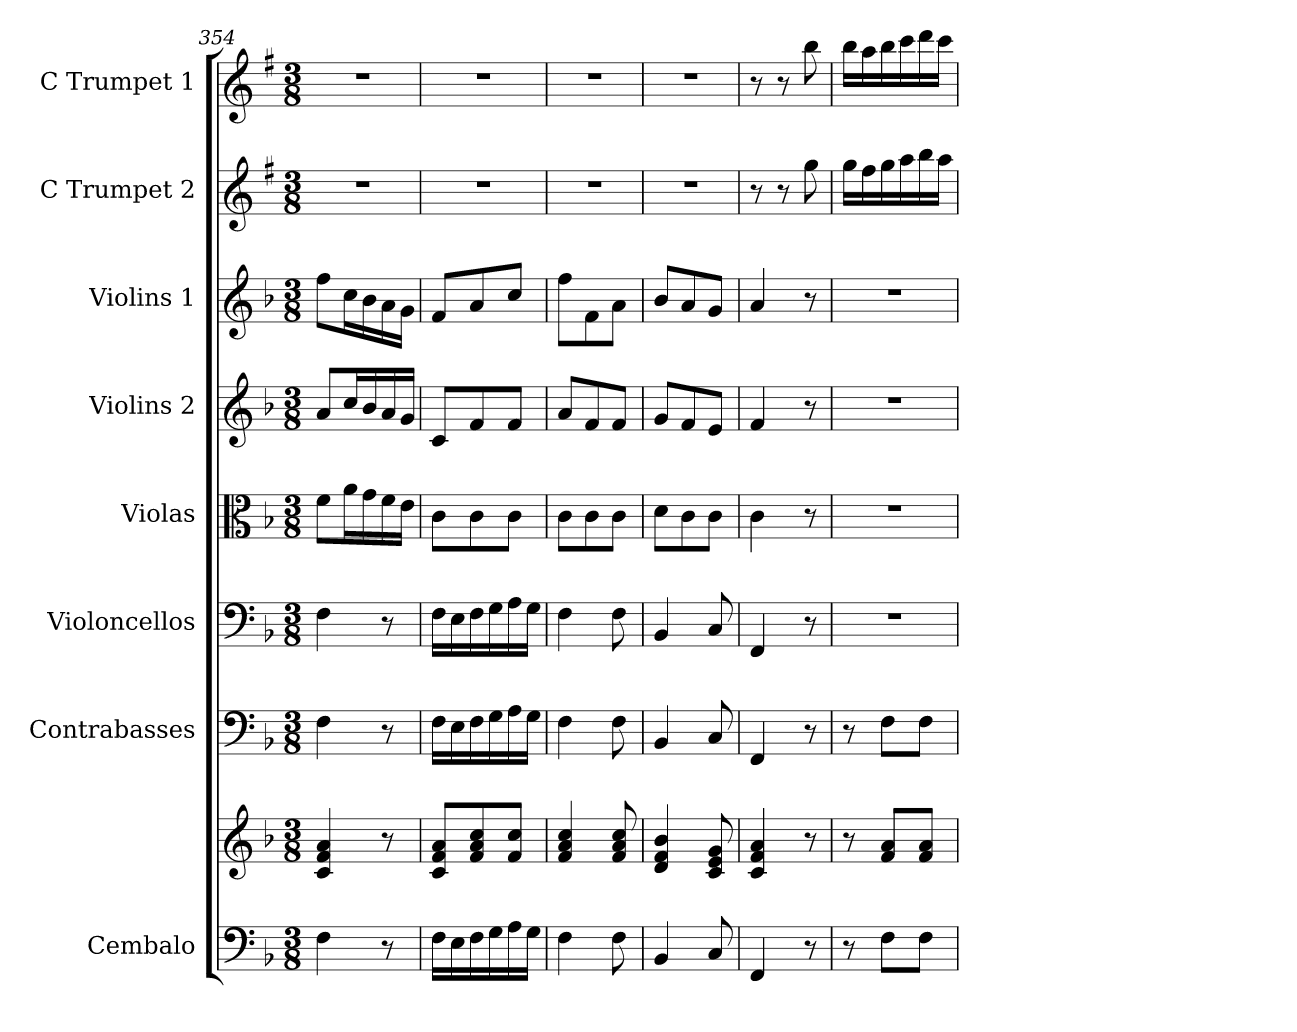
**kern	**kern	**kern	**kern	**kern	**kern	**kern	**kern	**kern
*part8	*part8	*part7	*part6	*part5	*part4	*part3	*part2	*part1
*staff9	*staff8	*staff7	*staff6	*staff5	*staff4	*staff3	*staff2	*staff1
*I"Cembalo	*	*I"Contrabasses	*I"Violoncellos	*I"Violas	*I"Violins 2	*I"Violins 1	*I"C Trumpet 2	*I"C Trumpet 1
*I'Cbl.	*	*I'Cbs.	*I'Vcs.	*I'Vlas.	*I'Vlns. 2	*I'Vlns. 1	*I'C Tpt. 2	*I'C Tpt. 1
!!LO:PB:g=z
*clefF4	*clefG2	*clefF4	*clefF4	*clefC3	*clefG2	*clefG2	*clefG2	*clefG2
*	*	*	*	*	*	*	*ITrd1c2	*ITrd1c2
*k[b-]	*k[b-]	*k[b-]	*k[b-]	*k[b-]	*k[b-]	*k[b-]	*k[b-]	*k[b-]
*M3/8	*M3/8	*M3/8	*M3/8	*M3/8	*M3/8	*M3/8	*M3/8	*M3/8
=354	=354	=354	=354	=354	=354	=354	=354	=354
4F\	4c/ 4f/ 4a/	4F\	4F\	8f\L	8a/L	8ff\L	4.r	4.r
.	.	.	.	16a\L	16cc/L	16cc\L	.	.
.	.	.	.	16g\	16b-/	16b-\	.	.
8r	8r	8r	8r	16f\	16a/	16a\	.	.
.	.	.	.	16e\JJ	16g/JJ	16g\JJ	.	.
=355	=355	=355	=355	=355	=355	=355	=355	=355
16F\LL	8c/ 8f/ 8a/L	16F\LL	16F\LL	8c\L	8c/L	8f/L	4.r	4.r
16E\	.	16E\	16E\	.	.	.	.	.
16F\	8f/ 8a/ 8cc/	16F\	16F\	8c\	8f/	8a/	.	.
16G\	.	16G\	16G\	.	.	.	.	.
16A\	8f/ 8cc/J	16A\	16A\	8c\J	8f/J	8cc/J	.	.
16G\JJ	.	16G\JJ	16G\JJ	.	.	.	.	.
=356	=356	=356	=356	=356	=356	=356	=356	=356
4F\	4f/ 4a/ 4cc/	4F\	4F\	8c\L	8a/L	8ff\L	4.r	4.r
.	.	.	.	8c\	8f/	8f\	.	.
8F\	8f/ 8a/ 8cc/	8F\	8F\	8c\J	8f/J	8a\J	.	.
=357	=357	=357	=357	=357	=357	=357	=357	=357
4BB-/	4d/ 4f/ 4b-/	4BB-/	4BB-/	8d\L	8g/L	8b-/L	4.r	4.r
.	.	.	.	8c\	8f/	8a/	.	.
8C/	8c/ 8e/ 8g/	8C/	8C/	8c\J	8e/J	8g/J	.	.
=358	=358	=358	=358	=358	=358	=358	=358	=358
4FF/	4c/ 4f/ 4a/	4FF/	4FF/	4c\	4f/	4a/	8r	8r
.	.	.	.	.	.	.	8r	8r
8r	8r	8r	8r	8r	8r	8r	8ff\	8aa\
=359	=359	=359	=359	=359	=359	=359	=359	=359
8r	8r	8r	4.r	4.r	4.r	4.r	16ff\LL	16aa\LL
.	.	.	.	.	.	.	16ee\	16gg\
8F\L	8f/ 8a/L	8F\L	.	.	.	.	16ff\	16aa\
.	.	.	.	.	.	.	16gg\	16bb-\
8F\J	8f/ 8a/J	8F\J	.	.	.	.	16aa\	16ccc\
.	.	.	.	.	.	.	16gg\JJ	16bb-\JJ
=	=	=	=	=	=	=	=	=
*-	*-	*-	*-	*-	*-	*-	*-	*-
